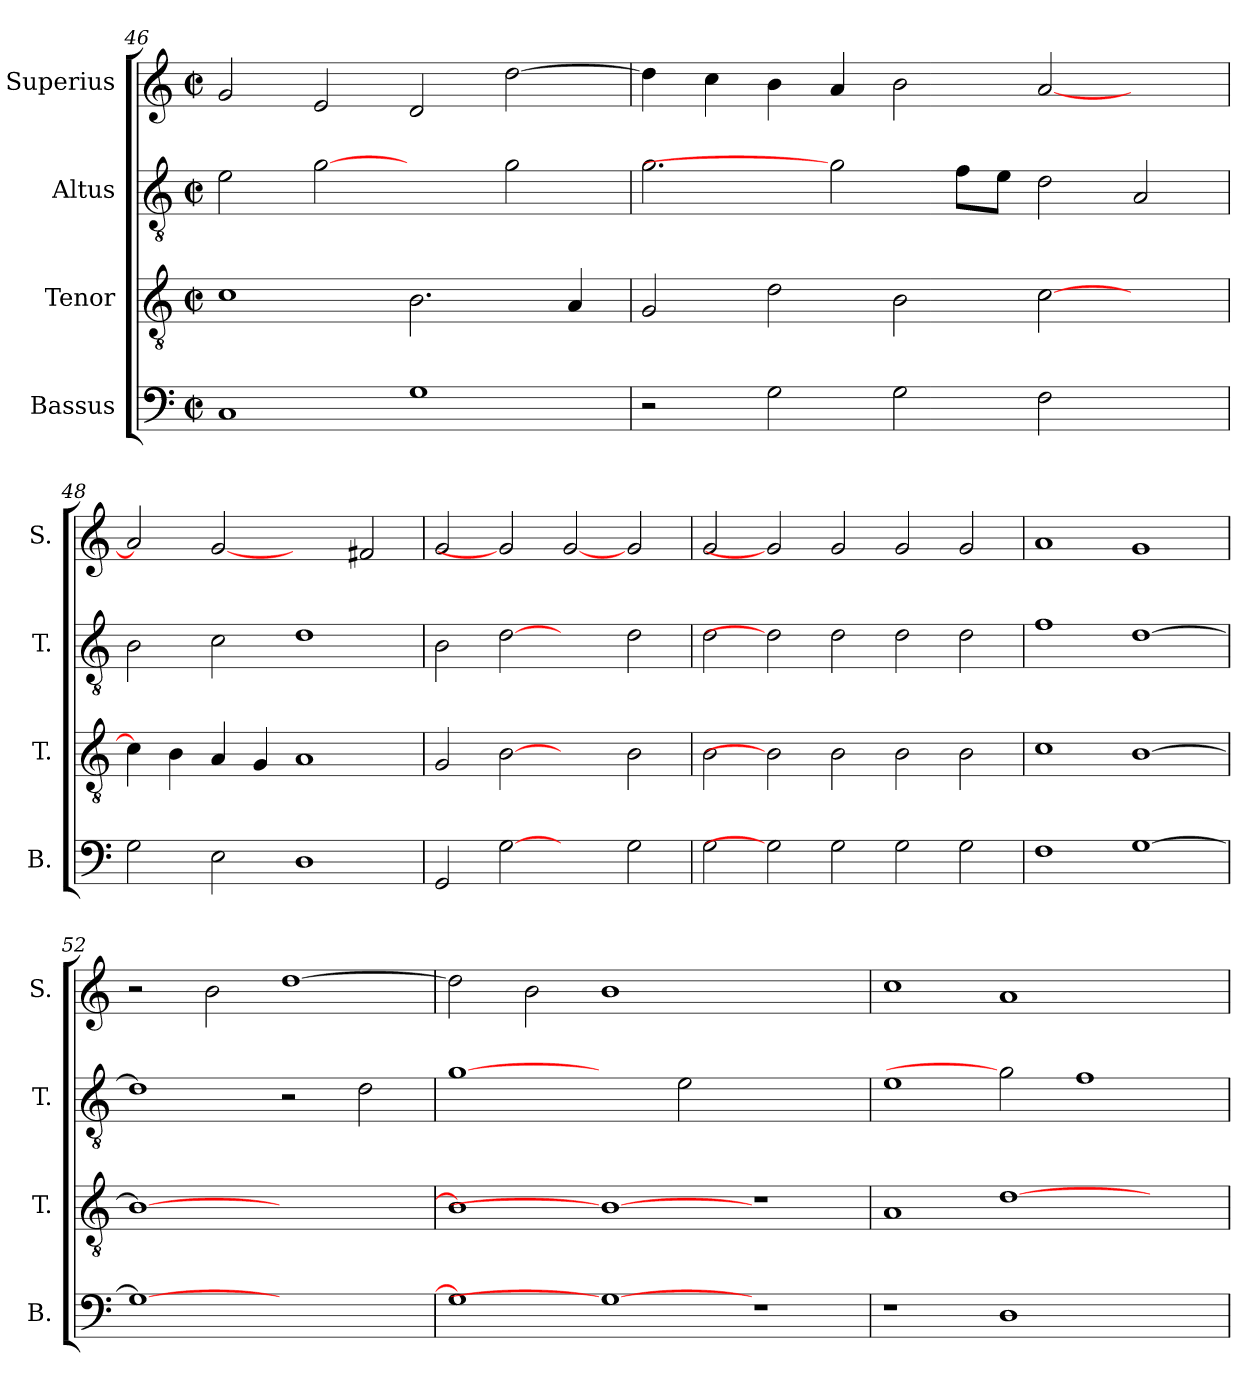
**kern	**kern	**kern	**kern
*part4	*part3	*part2	*part1
*staff4	*staff3	*staff2	*staff1
*I"Bassus	*I"Tenor	*I"Altus	*I"Superius
*I'B.	*I'T.	*I'T.	*I'S.
!!LO:LB:g=z
*clefF4	*clefGv2	*clefGv2	*clefG2
*	*ITrd7c12	*ITrd7c12	*
*k[]	*k[]	*k[]	*k[]
*C:	*C:	*C:	*C:
*M2/2	*M2/2	*M2/2	*M2/2
*met(c|)	*met(c|)	*met(c|)	*met(c|)
=46	=46	=46	=46
1Ci	1Ci	2Ei\	2gi/
.	.	[2Gi	2ei/
1Gi	2.BBi\	2ryy	2di/
.	.	2Gi\	[>2ddi\
.	4AAi/	.	.
=47	=47	=47	=47
2r	2GGi/	2.Gi\	4ddi\]
.	.	.	4cci\
2Gi\	2Di\	.	4bi\
.	.	2Gi]	4ai/
2Gi\	2BBi\	.	2bi\
.	.	8Fi\L	.
.	.	8Ei\J	.
2Fi\	[>2Ci\	2Di\	[<2ai/
2ryy	2ryy	2AAi/	2ryy
=48	=48	=48	=48
2Gi\	4Ci\]	2BBi\	2ai/]
.	4BBi\	.	.
2Ei\	4AAi/	2Ci\	[2gi
.	4GGi/	.	.
1Di	1AAi	1Di	2ryy
.	.	.	2f#Xi/
=49	=49	=49	=49
2GGi/	2GGi/	2BBi\	2gi/
[2Gi	[2BBi	[2Di	2gi]
2ryy	2ryy	2ryy	[2gi
2Gi\	2BBi\	2Di\	2gi/
=50	=50	=50	=50
2Gi\	2BBi\	2Di\	2gi/
2Gi]	2BBi]	2Di]	2gi]
2Gi\	2BBi\	2Di\	2gi/
2Gi\	2BBi\	2Di\	2gi/
2Gi\	2BBi\	2Di\	2gi/
!!LO:PB:g=z
=51	=51	=51	=51
1Fi	1Ci	1Fi	1ai
[>1Gi	[>1BBi	[>1Di	1gi
=52	=52	=52	=52
1Gi_>	1BBi_>	1Di]	2r
.	.	.	2bi\
1ryy	1ryy	2r	[>1ddi
.	.	2Di\	.
=53	=53	=53	=53
1Gi]	1BBi]	[1Gi	2ddi\]
.	.	.	2bi\
1Gi_	1BBi_	2ryy	1bi
.	.	2Ei\	.
1r	1r	1ryy	1ryy
=54	=54	=54	=54
1r	1AAi	1Ei	1cci
1Di	[>1Di	2Gi]	1ai
.	.	1Fi	.
2ryy	2ryy	.	2ryy
=	=	=	=
*-	*-	*-	*-
